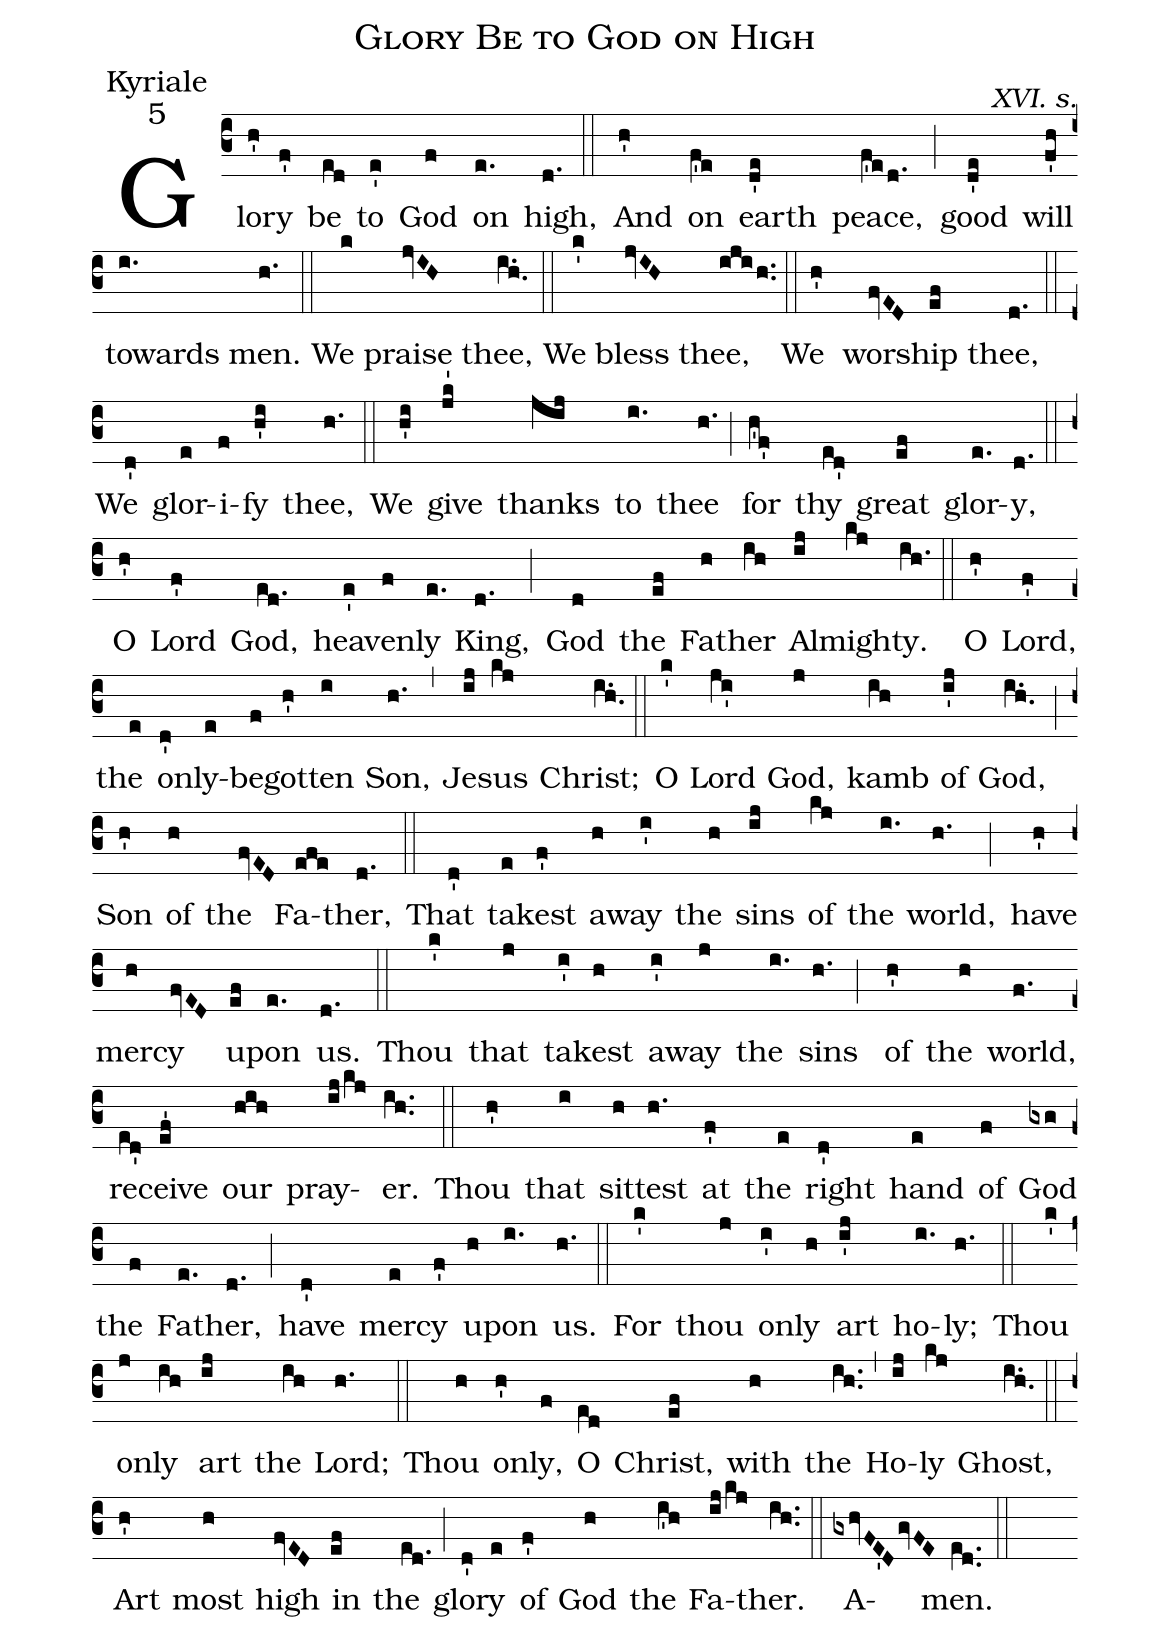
name:Glory Be to God on High;
office-part:Kyriale;
mode:5;
commentary:XVI. s.;
%%
(c3) Glo(h')ry(f') be(ed) to(e') God(f) on(e.) high,(d.) (::)
And(h') on(f'e) earth(d'e) peace,(f'ed.) (;) good(d'e) will(f'h) towards(i.) men.(h.) (::)
We(k) praise(jvIH) thee,(i.h.) (::)
We(k') bless(jvIH) thee,(ijih..) (::)
We (h') wor(fvED)ship(ef) thee,(d.) (::)
We(d') glor(e)i(f)fy(h'i) thee,(h.) (::)
We(h'i) give(jk') thanks(jij) to(i.) thee(h.) (;) for(h'f') thy(ed') great(ef) glor(e.)y,(d.) (::)
O(h') Lord(f') God,(ed.) heav(e')en(f)ly(e.) King,(d.) (;) God(d) the(ef) Fa(h)ther(ih) Al(ij)migh(kj)ty.(ih.) (::)
O(h') Lord,(f') the(e) on(d')ly-(e)be(f)go(h')tten(i) Son,(h.) (,) Je(ij)sus(kj) Christ;(i.h.) (::)

O(k') Lord(ji') God,(j) kamb(ih) of(i'j) God,(i.h.) (;) Son(h') of(h) the(fvED) Fa(efe)ther,(d.) (::)
That(d') tak(e)est(f') a(h)way(i') the(h) sins(ij) of(kj) the(i.) world,(h.) (;) have(h') mer(h)cy(fvED) u(ef)pon(e.) us.(d.) (::)
Thou(k') that(j) tak(i')est(h) a(i')way(j) the(i.) sins (h.) (;) of(h') the(h) world,(f.) re(ed')ceive(ef') our(hih) pray(ij/kj)er.(ih..) (::)
Thou(h') that(i) sitt(h)est(h.) at(f') the(e) right(d') hand(e) of(f) God(gxg) the(f) Fa(e.)ther,(d.) (;) have(d') mer(e)cy(f') up(h)on(i.) us.(h.) (::)
For(k') thou(j) on(i')ly(h) art(i'j) ho(i.)ly;(h.) (::)
Thou(k') on(j)ly(ih) art(ij) the(ih) Lord;(h.) (::)
Thou(h) on(h')ly,(f) O(e[ll:1]d) Christ,(ef) with(h) the(ih..) (,) Ho(ij)ly(kj) Ghost,(i.h.) (::)
Art(h') most(h) high(fvED) in(ef) the(ed.) (;) glor(d')y(e) of(f') God(h) the(i'h) Fa(ij/kj)ther.(ih..) (::)

A(gxhvFE'DgvFE)men.(e[ll:1]d..) (::)
